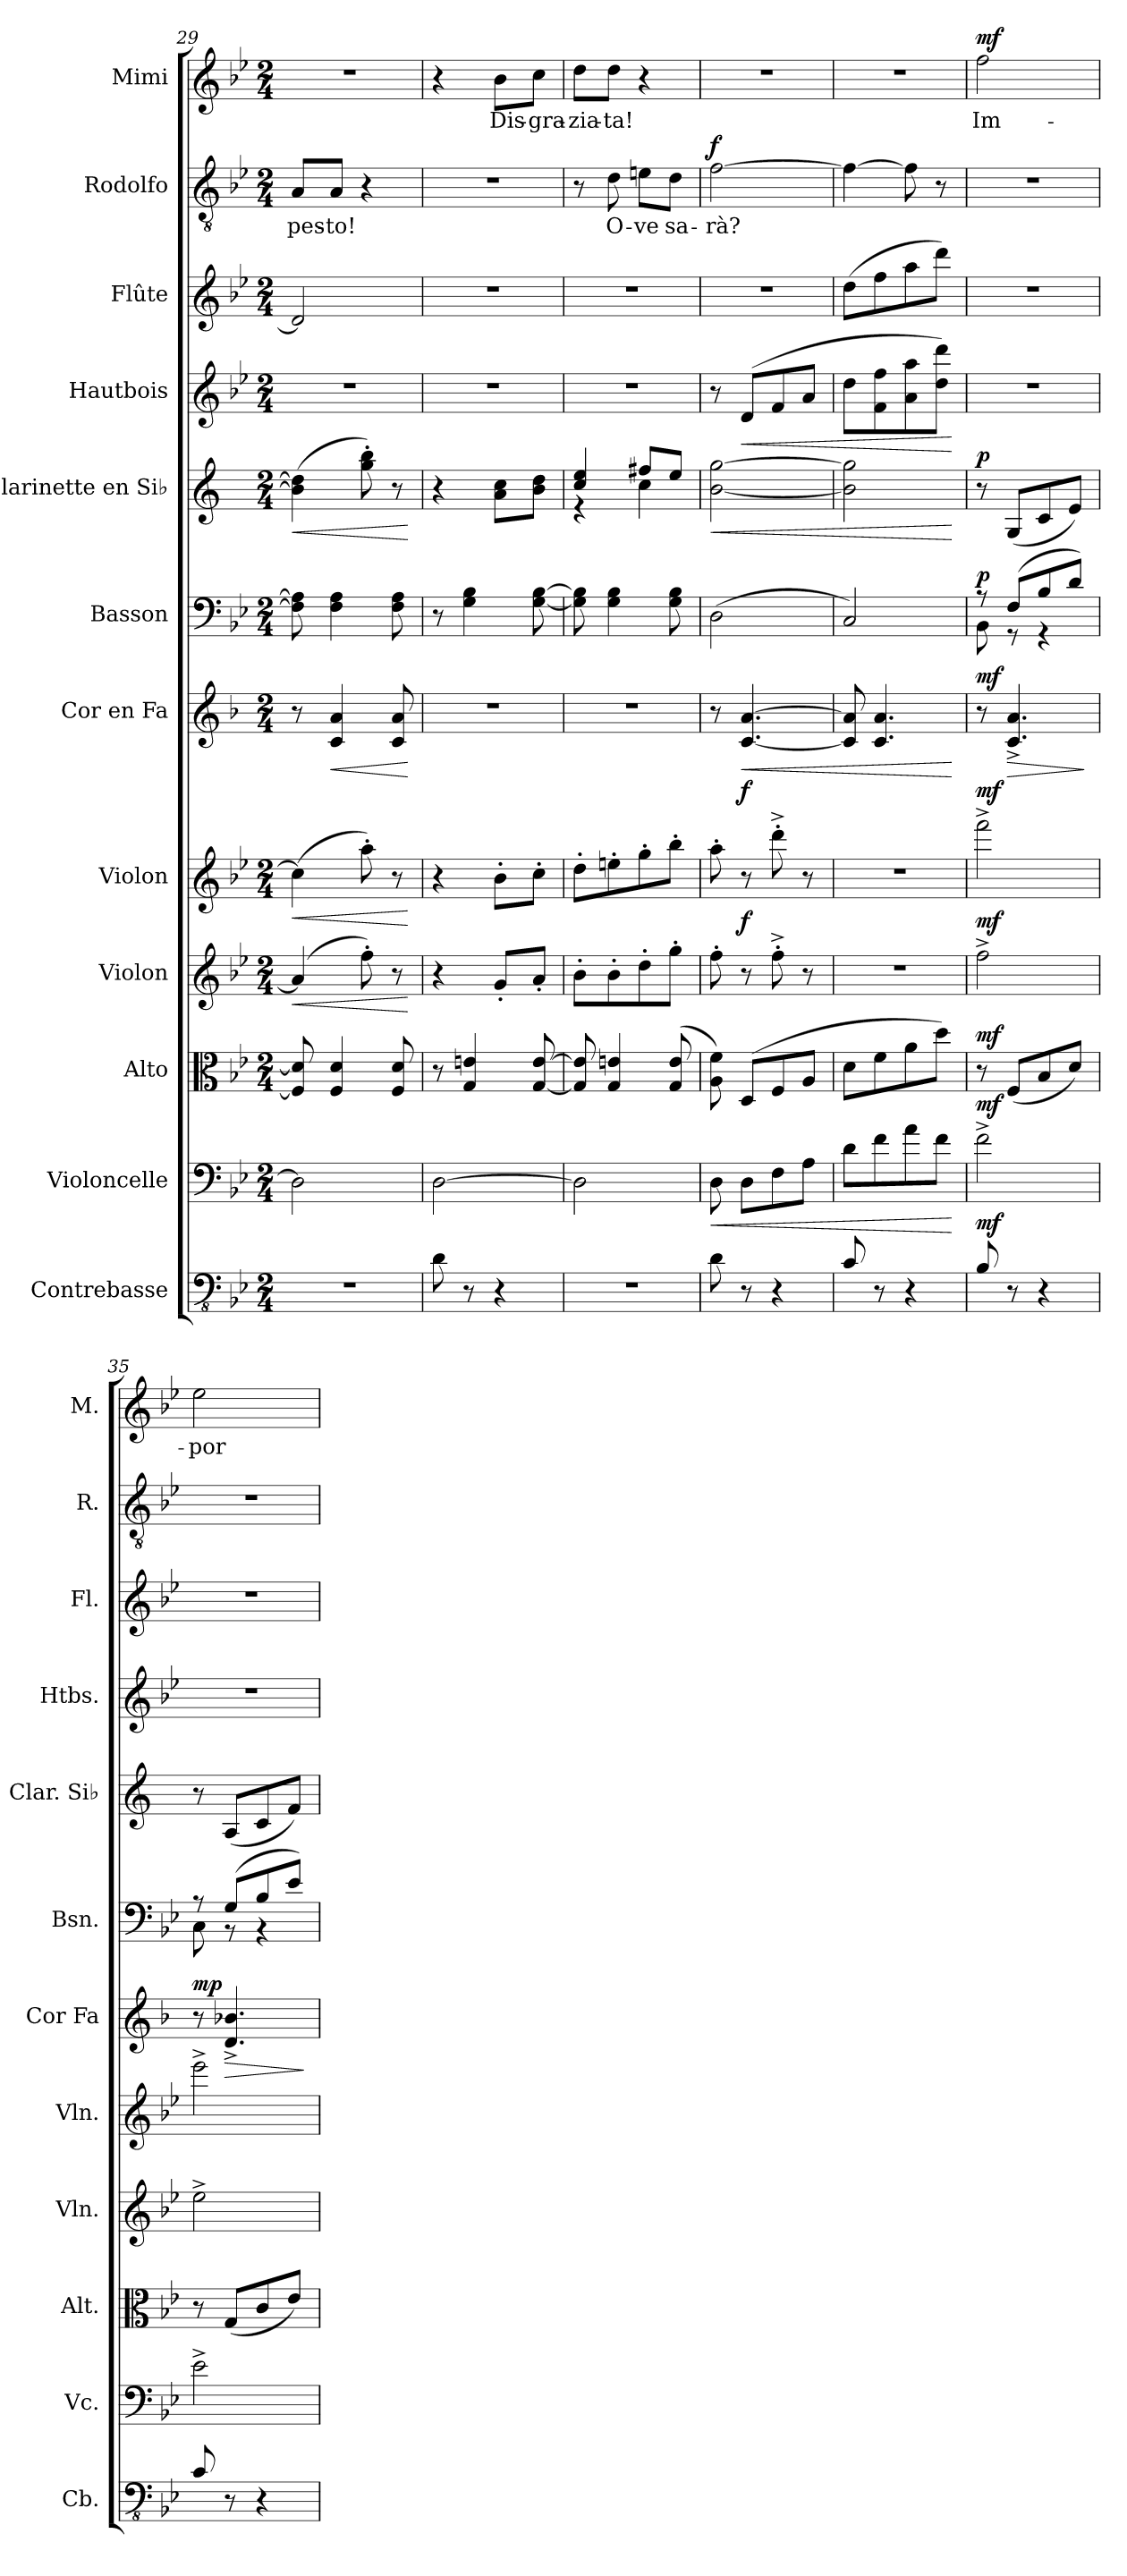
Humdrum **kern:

**kern	**dynam	**kern	**dynam	**kern	**dynam	**kern	**dynam	**kern	**dynam	**kern	**dynam	**kern	**dynam	**kern	**dynam	**kern	**dynam	**kern	**kern	**text	**dynam	**kern	**text	**dynam
*part12	*part12	*part11	*part11	*part10	*part10	*part9	*part9	*part8	*part8	*part7	*part7	*part6	*part6	*part5	*part5	*part4	*part4	*part3	*part2	*part2	*part2	*part1	*part1	*part1
*staff12	*staff12	*staff11	*staff11	*staff10	*staff10	*staff9	*staff9	*staff8	*staff8	*staff7	*staff7	*staff6	*staff6	*staff5	*staff5	*staff4	*staff4	*staff3	*staff2	*staff2	*staff2	*staff1	*staff1	*staff1
*I"Contrebasse	*	*I"Violoncelle	*	*I"Alto	*	*I"Violon	*	*I"Violon	*	*I"Cor en Fa	*	*I"Basson	*	*I"Clarinette en Si♭	*	*I"Hautbois	*	*I"Flûte	*I"Rodolfo	*	*	*I"Mimi	*	*
*I'Cb.	*	*I'Vc.	*	*I'Alt.	*	*I'Vln.	*	*I'Vln.	*	*I'Cor Fa	*	*I'Bsn.	*	*I'Clar. Si♭	*	*I'Htbs.	*	*I'Fl.	*I'R.	*	*	*I'M.	*	*
*clefFv4	*	*clefF4	*	*clefC3	*	*clefG2	*	*clefG2	*	*clefG2	*	*clefF4	*	*clefG2	*	*clefG2	*	*clefG2	*clefGv2	*	*	*clefG2	*	*
*ITrd7c12	*	*	*	*	*	*	*	*	*	*ITrd4c7	*	*	*	*ITrd1c2	*	*	*	*	*	*	*	*	*	*
*k[b-e-]	*	*k[b-e-]	*	*k[b-e-]	*	*k[b-e-]	*	*k[b-e-]	*	*k[b-e-]	*	*k[b-e-]	*	*k[b-e-]	*	*k[b-e-]	*	*k[b-e-]	*k[b-e-]	*	*	*k[b-e-]	*	*
*M2/4	*	*M2/4	*	*M2/4	*	*M2/4	*	*M2/4	*	*M2/4	*	*M2/4	*	*M2/4	*	*M2/4	*	*M2/4	*M2/4	*	*	*M2/4	*	*
=29	=29	=29	=29	=29	=29	=29	=29	=29	=29	=29	=29	=29	=29	=29	=29	=29	=29	=29	=29	=29	=29	=29	=29	=29
!	!	!	!	!	!	!	!LO:HP:b	!	!LO:HP:b	!	!	!	!	!	!LO:HP:b	!	!	!	!	!	!	!	!	!
2r	.	2D\]	.	8F/] 8d/]	.	(4a/]	<	(4cc\]	<	8r	.	8F\] 8A\]	.	(4a\] 4cc\]	<	2r	.	2d/]	8A/L	pes-	.	2r	.	.
!	!	!	!	!	!	!	!	!	!	!	!LO:HP:b	!	!	!	!	!	!	!	!	!	!	!	!	!
.	.	.	.	4F/ 4d/	.	.	.	.	.	4F/ 4d/	<	4F\ 4A\	.	.	.	.	.	.	8A/J	-to!	.	.	.	.
.	.	.	.	.	.	8ff'\)	.	8aa'\)	.	.	.	.	.	8ff\' 8aa\')	.	.	.	.	4r	.	.	.	.	.
.	.	.	.	8F/ 8d/	.	8r	.	8r	.	8F/ 8d/	.	8F\ 8A\	.	8r	.	.	.	.	.	.	.	.	.	.
.	.	.	.	.	.	.	[	.	[	.	[	.	.	.	[	.	.	.	.	.	.	.	.	.
=30	=30	=30	=30	=30	=30	=30	=30	=30	=30	=30	=30	=30	=30	=30	=30	=30	=30	=30	=30	=30	=30	=30	=30	=30
8DD\	.	[2D\	.	8r	.	4r	.	4r	.	2r	.	8r	.	4r	.	2r	.	2r	2r	.	.	4r	.	.
8r	.	.	.	4G/ 4en/	.	.	.	.	.	.	.	4G\ 4B-\	.	.	.	.	.	.	.	.	.	.	.	.
4r	.	.	.	.	.	8g'/L	.	8b-'\L	.	.	.	.	.	8g\ 8b-\L	.	.	.	.	.	.	.	8b-\L	Dis-	.
.	.	.	.	[8G/ [8e/	.	8a'/J	.	8cc'\J	.	.	.	[8G\ [8B-\	.	8a\ 8cc\J	.	.	.	.	.	.	.	8cc\J	-gra-	.
=31	=31	=31	=31	=31	=31	=31	=31	=31	=31	=31	=31	=31	=31	=31	=31	=31	=31	=31	=31	=31	=31	=31	=31	=31
*	*	*	*	*	*	*	*	*	*	*	*	*	*	*^	*	*	*	*	*	*	*	*	*	*
2r	.	2D\]	.	8G/] 8e/]	.	8b-'\L	.	8dd'\L	.	2r	.	8G\] 8B-\]	.	4b-/ 4dd/	4r	.	2r	.	2r	8r	.	.	8dd\L	-zia-	.
.	.	.	.	4G/ 4en/	.	8b-'\	.	8een'\	.	.	.	4G\ 4B-\	.	.	.	.	.	.	.	8d\	O-	.	8dd\J	-ta!	.
.	.	.	.	.	.	8dd'\	.	8gg'\	.	.	.	.	.	8een/L	4b-\	.	.	.	.	8en\L	-ve	.	4r	.	.
.	.	.	.	(8G/ 8e/	.	8gg'\J	.	8bb-'\J	.	.	.	8G\ 8B-\	.	8dd/J	.	.	.	.	.	8d\J	sa-	.	.	.	.
*	*	*	*	*	*	*	*	*	*	*	*	*	*	*v	*v	*	*	*	*	*	*	*	*	*	*
=32	=32	=32	=32	=32	=32	=32	=32	=32	=32	=32	=32	=32	=32	=32	=32	=32	=32	=32	=32	=32	=32	=32	=32	=32
!	!	!	!LO:HP:b	!	!	!	!	!	!	!	!	!	!	!	!LO:HP:b	!	!	!	!	!	!LO:DY:a	!	!	!
8DD\	.	8D\	<	8A\ 8f\)	.	8ff'\	.	8aa'\	.	8r	.	(2D\	.	[2a\ [2ff\	<	8r	.	2r	[2f\	-rà?	f	2r	.	.
!	!	!	!	!	!	!	!LO:DY:a	!	!LO:DY:a	!	!LO:HP:b	!	!	!	!	!	!LO:HP:b	!	!	!	!	!	!	!
8r	.	8D\L	.	(8D/L	.	8r	f	8r	f	[4.F/ [4.d/	<	.	.	.	.	(8d/L	<	.	.	.	.	.	.	.
4r	.	8F\	.	8F/	.	8ff^'\	.	8ddd^'\	.	.	.	.	.	.	.	8f/	.	.	.	.	.	.	.	.
.	.	8A\J	.	8A/J	.	8r	.	8r	.	.	.	.	.	.	.	8a/J	.	.	.	.	.	.	.	.
=33	=33	=33	=33	=33	=33	=33	=33	=33	=33	=33	=33	=33	=33	=33	=33	=33	=33	=33	=33	=33	=33	=33	=33	=33
8CC/	.	8d\L	.	8d\L	.	2r	.	2r	.	8F/] 8d/]	.	2C/)	.	2a\] 2ff\]	.	8dd\L	.	(8dd\L	4f\_	.	.	2r	.	.
8r	.	8f\	.	8f\	.	.	.	.	.	4.F/ 4.d/	.	.	.	.	.	8f\ 8ff\	.	8ff\	.	.	.	.	.	.
4r	.	8a\	.	8a\	.	.	.	.	.	.	.	.	.	.	.	8a\ 8aa\	.	8aa\	8f\]	.	.	.	.	.
.	.	8f\J	.	8dd\J)	.	.	.	.	.	.	.	.	.	.	.	8dd\ 8ddd\J)	.	8ddd\J)	8r	.	.	.	.	.
.	.	.	[	.	.	.	.	.	.	.	[	.	.	.	[	.	[	.	.	.	.	.	.	.
!!LO:PB:g=z
=34	=34	=34	=34	=34	=34	=34	=34	=34	=34	=34	=34	=34	=34	=34	=34	=34	=34	=34	=34	=34	=34	=34	=34	=34
*	*	*	*	*	*	*	*	*	*	*	*	*^	*	*	*	*	*	*	*	*	*	*	*	*
!	!LO:DY:a	!	!LO:DY:a	!	!LO:DY:a	!	!LO:DY:a	!	!LO:DY:a	!	!LO:DY:a	!	!	!LO:DY:a	!	!LO:DY:a	!	!	!	!	!	!	!	!	!LO:DY:a
8BBB-/	mf	2f^\	mf	8r	mf	2ff^\	mf	2fff^\	mf	8r	mf	8r	8BB-\	p	8r	p	2r	.	2r	2r	.	.	2ff\	Im-	mf
!	!	!	!	!	!	!	!	!	!	!	!LO:HP:b	!	!	!	!	!	!	!	!	!	!	!	!	!	!
8r	.	.	.	(8F/L	.	.	.	.	.	4.F/^ 4.d/^	>	(8F/L	8r	.	(8F/L	.	.	.	.	.	.	.	.	.	.
4r	.	.	.	8B-/	.	.	.	.	.	.	.	8B-/	4r	.	8B-/	.	.	.	.	.	.	.	.	.	.
.	.	.	.	8d/J)	.	.	.	.	.	.	.	8d/J)	.	.	8d/J)	.	.	.	.	.	.	.	.	.	.
*	*	*	*	*	*	*	*	*	*	*	*	*v	*v	*	*	*	*	*	*	*	*	*	*	*	*
.	.	.	.	.	.	.	.	.	.	.	]	.	.	.	.	.	.	.	.	.	.	.	.	.
=35	=35	=35	=35	=35	=35	=35	=35	=35	=35	=35	=35	=35	=35	=35	=35	=35	=35	=35	=35	=35	=35	=35	=35	=35
*	*	*	*	*	*	*	*	*	*	*	*	*^	*	*	*	*	*	*	*	*	*	*	*	*
!	!	!	!	!	!	!	!	!	!	!	!LO:DY:a	!	!	!	!	!	!	!	!	!	!	!	!	!	!
8CC/	.	2e-^\	.	8r	.	2ee-^\	.	2eee-^\	.	8r	mp	8r	8C\	.	8r	.	2r	.	2r	2r	.	.	2ee-\	-por-	.
!	!	!	!	!	!	!	!	!	!	!	!LO:HP:b	!	!	!	!	!	!	!	!	!	!	!	!	!	!
8r	.	.	.	(8G/L	.	.	.	.	.	4.G/^ 4.e-X/^	>	(8G/L	8r	.	(8G/L	.	.	.	.	.	.	.	.	.	.
4r	.	.	.	8c/	.	.	.	.	.	.	.	8B-/	4r	.	8B-/	.	.	.	.	.	.	.	.	.	.
.	.	.	.	8e-/J)	.	.	.	.	.	.	.	8e-/J)	.	.	8e-/J)	.	.	.	.	.	.	.	.	.	.
*	*	*	*	*	*	*	*	*	*	*	*	*v	*v	*	*	*	*	*	*	*	*	*	*	*	*
.	.	.	.	.	.	.	.	.	.	.	]	.	.	.	.	.	.	.	.	.	.	.	.	.
=	=	=	=	=	=	=	=	=	=	=	=	=	=	=	=	=	=	=	=	=	=	=	=	=
*-	*-	*-	*-	*-	*-	*-	*-	*-	*-	*-	*-	*-	*-	*-	*-	*-	*-	*-	*-	*-	*-	*-	*-	*-
